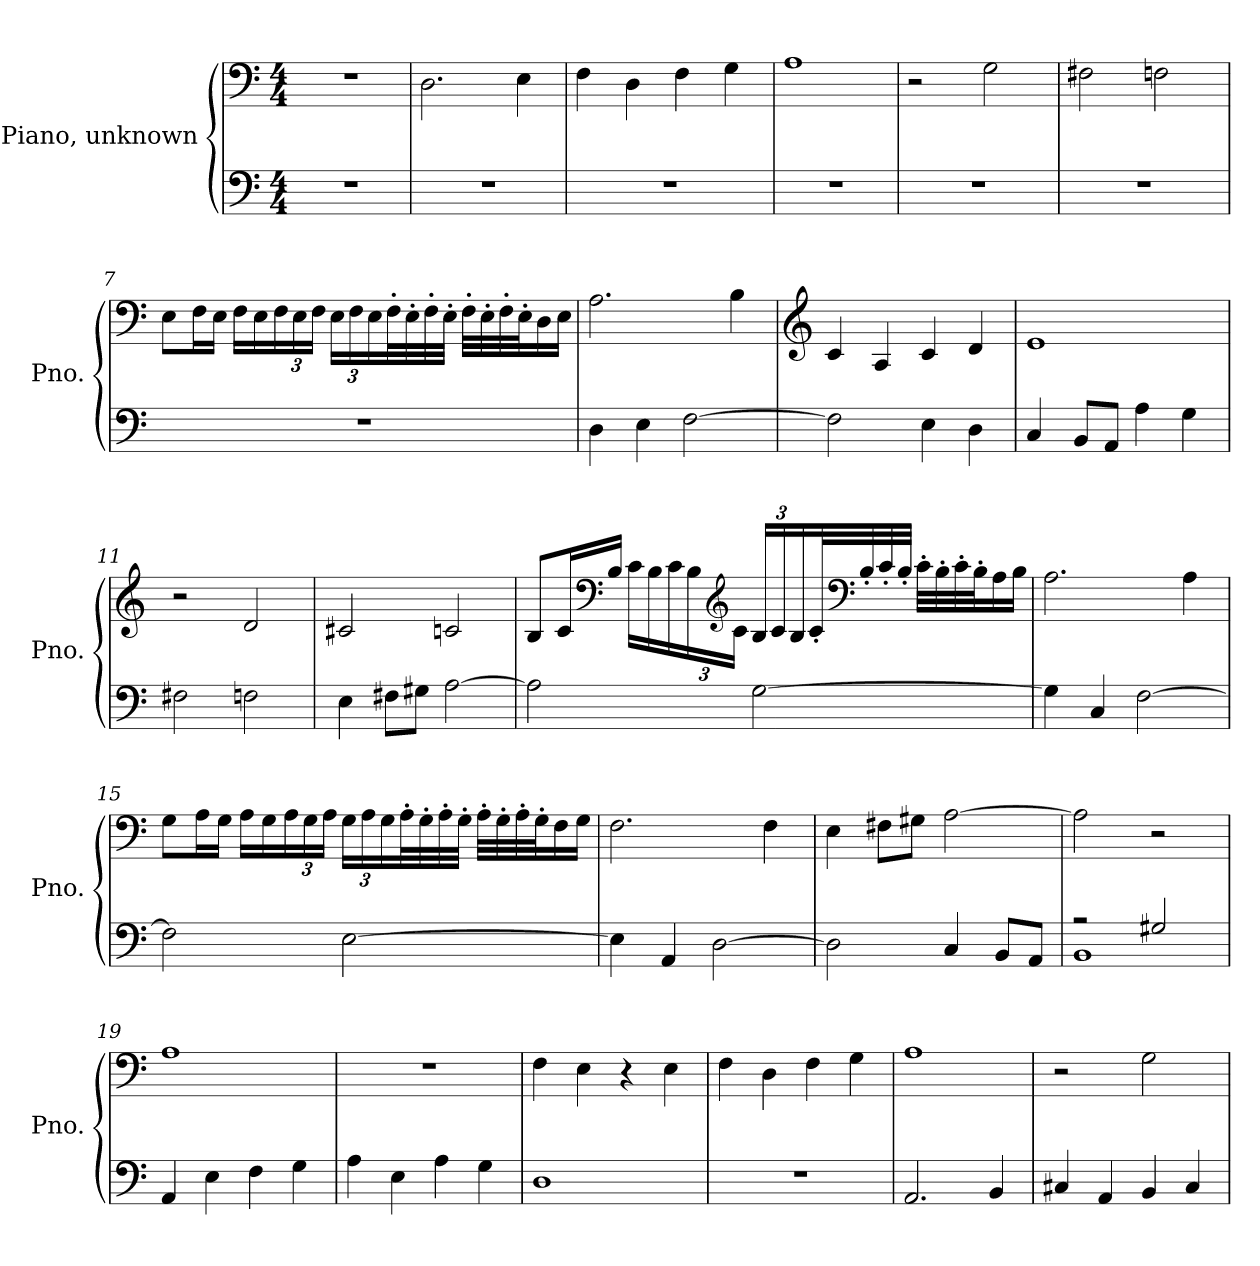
**kern	**kern
*part1	*part1
*staff2	*staff1
*I"Piano, unknown	*
*I'Pno.	*
*clefF4	*clefF4
*k[]	*k[]
*M4/4	*M4/4
*MM120	*MM120
=1	=1
1r	1r
=2	=2
1r	2.D\
.	4E\
=3	=3
1r	4F\
.	4D\
.	4F\
.	4G\
=4	=4
1r	1A
=5	=5
1r	2r
.	2G\
=6	=6
1r	2F#X\
.	2Fn\
=7	=7
1r	8E\L
.	16F\L
.	16E\JJ
.	16F\LL
.	16E\
*	*Xbrackettup
.	24F\
.	24E\
.	24F\JJ
.	24E\LL
.	24F\
.	24E\
.	32F'\L
.	32E'\
.	32F'\
.	32E'\JJJ
.	32F'\LLL
.	32E'\
.	32F'\
.	32E'\J
.	16D\
.	16E\JJ
!!LO:LB:g=z
=8	=8
4D\	2.A\
4E\	.
[2F\	.
.	4B\
=9	=9
*	*clefG2
2F\]	4c/
.	4A/
4E\	4c/
4D\	4d/
=10	=10
4C/	1e
8BB/L	.
8AA/J	.
4A\	.
4G\	.
=11	=11
2F#X\	2r
2Fn\	2d/
=12	=12
4E\	2c#X/
8F#X\L	.
8G#X\J	.
[2A\	2cn/
!!LO:LB:g=z
=13	=13
2A\]	8B/L
.	16c/L
*	*clefF4
.	16B/JJ
.	16c\LL
.	16B\
.	24c\
.	24B\
*	*clefG2
.	24c\JJ
[2G\	24B/LL
.	24c/
.	24B/
.	32c'/L
*	*clefF4
.	32B'/
.	32c'/
.	32B'/JJJ
.	32c'\LLL
.	32B'\
.	32c'\
.	32B'\J
.	16A\
.	16B\JJ
=14	=14
4G\]	2.A\
4C/	.
[2F\	.
.	4A\
!!LO:LB:g=z
=15	=15
2F\]	8G\L
.	16A\L
.	16G\JJ
.	16A\LL
.	16G\
.	24A\
.	24G\
.	24A\JJ
[2E\	24G\LL
.	24A\
.	24G\
.	32A'\L
.	32G'\
.	32A'\
.	32G'\JJJ
.	32A'\LLL
.	32G'\
.	32A'\
.	32G'\J
.	16F\
.	16G\JJ
=16	=16
4E\]	2.F\
4AA/	.
[2D\	.
.	4F\
=17	=17
2D\]	4E\
.	8F#X\L
.	8G#X\J
4C/	[2A\
8BB/L	.
8AA/J	.
=18	=18
*^	*
2r	1BB	2A\]
2G#X/	.	2r
*v	*v	*
=19	=19
4AA/	1A
4E\	.
4F\	.
4G\	.
!!LO:LB:g=z
=20	=20
4A\	1r
4E\	.
4A\	.
4G\	.
=21	=21
1D	4F\
.	4E\
.	4r
.	4E\
=22	=22
1r	4F\
.	4D\
.	4F\
.	4G\
=23	=23
2.AA/	1A
4BB/	.
=24	=24
4C#X/	2r
4AA/	.
4BB/	2G\
4C#/	.
=	=
*-	*-
